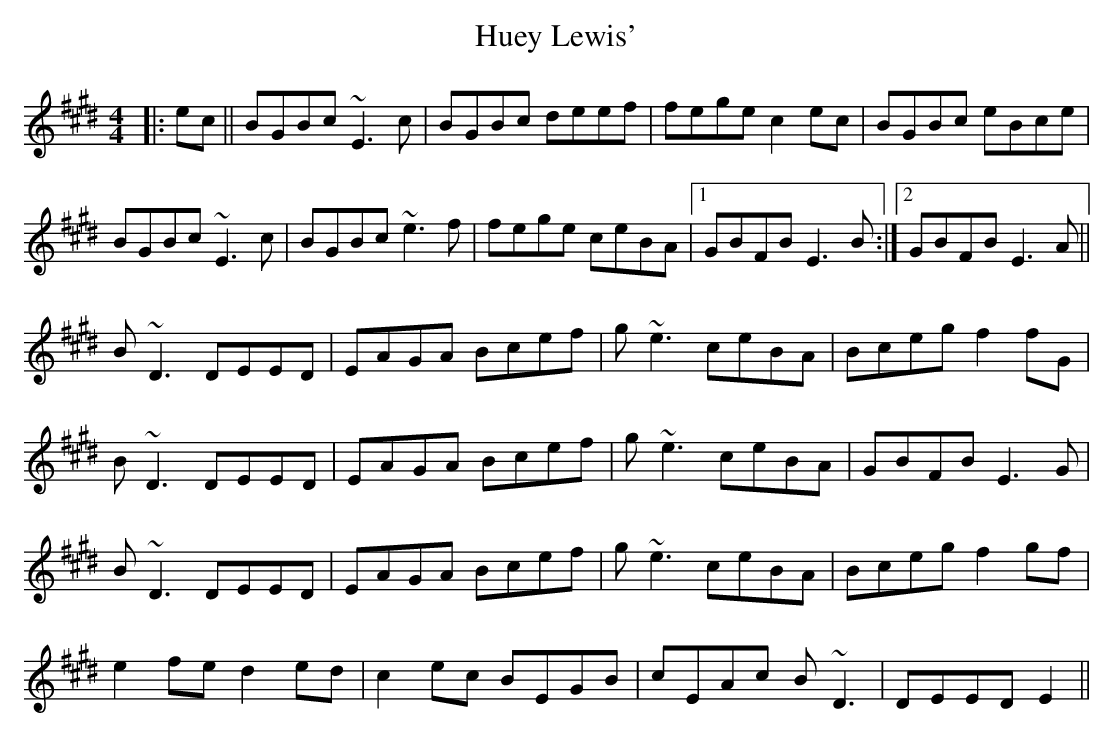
X:1
T: Huey Lewis'
M: 4/4
L: 1/8
K: Emaj
|:ec||BGBc ~E3c|BGBc deef|fege c2ec|BGBc eBce|
BGBc ~E3c|BGBc ~e3f|fege ceBA|1 GBFB E3B:|2 GBFB E3A||
B~D3 DEED|EAGA Bcef|g~e3 ceBA|Bceg f2fG|
B~D3 DEED|EAGA Bcef|g~e3 ceBA|GBFB E3G|
B~D3 DEED|EAGA Bcef|g~e3 ceBA|Bceg f2gf|
e2fe d2ed|c2ec BEGB|cEAc B~D3|DEED E2||
